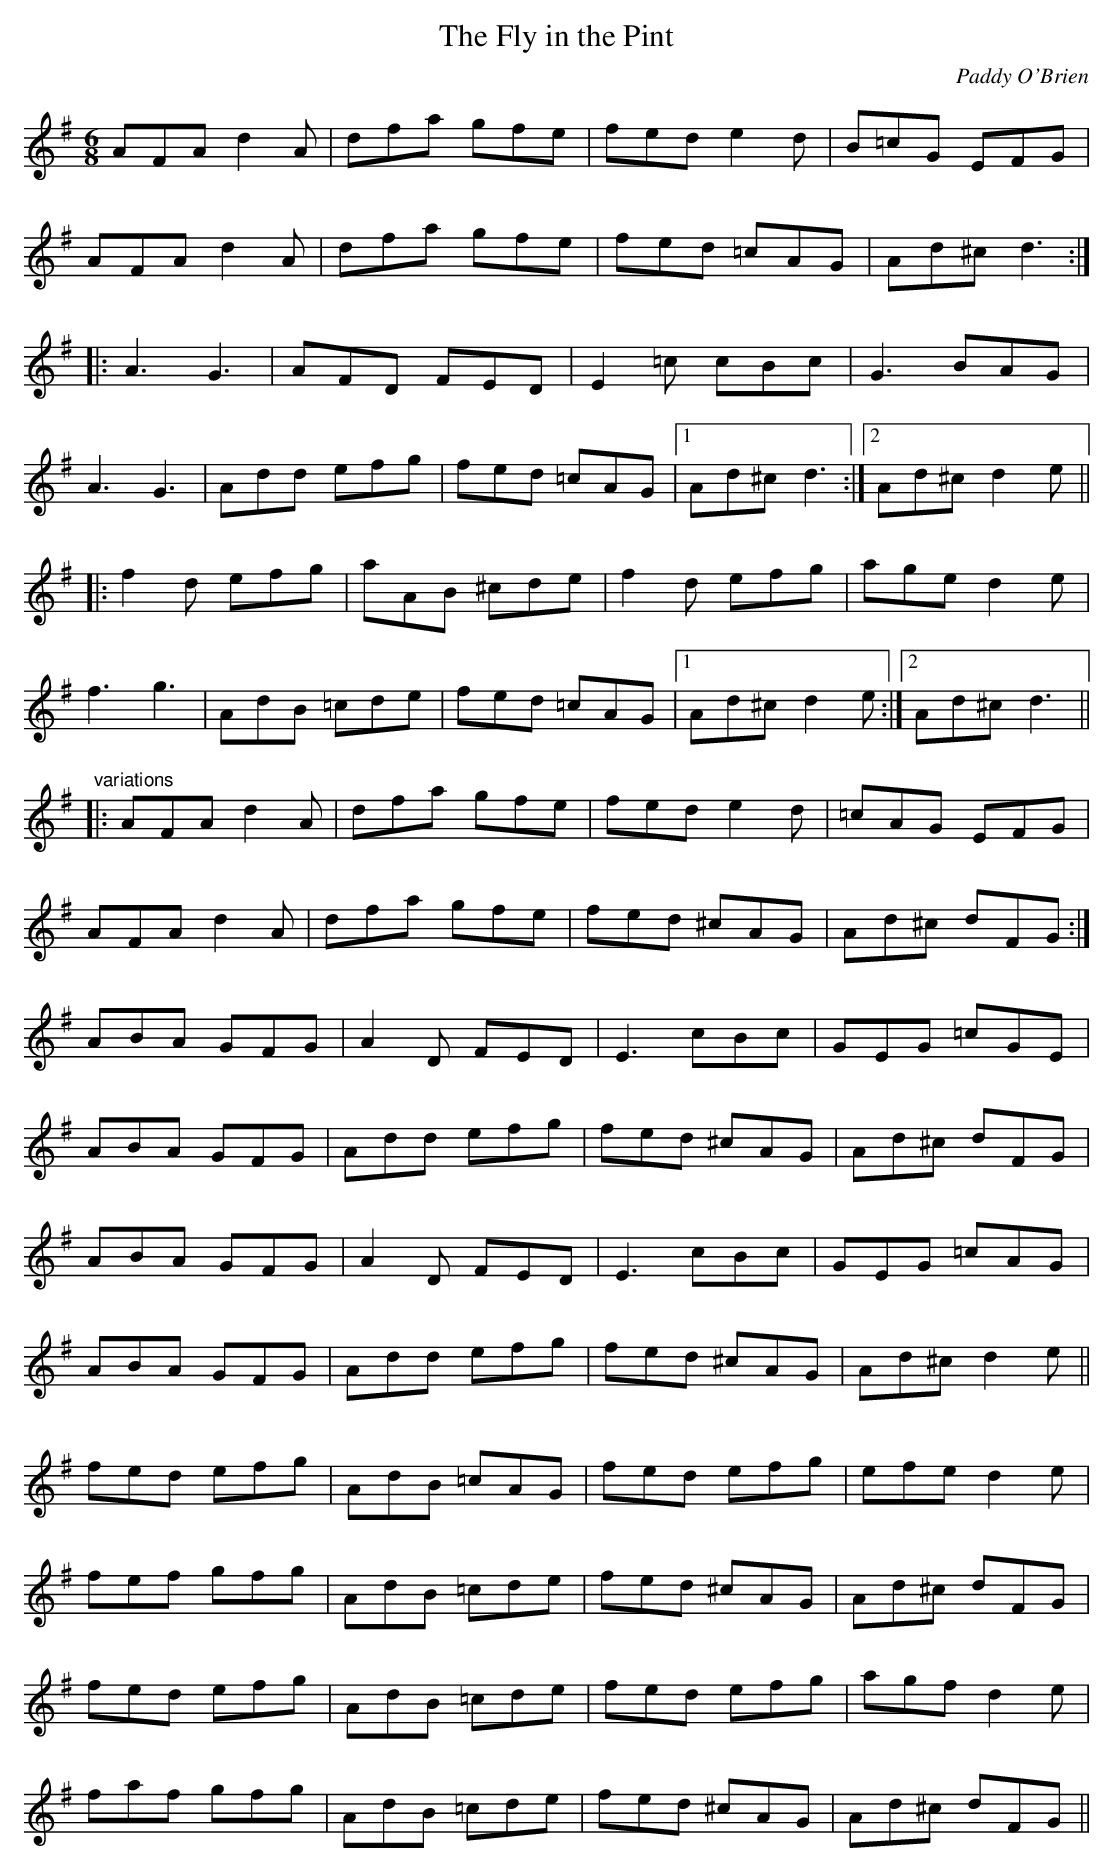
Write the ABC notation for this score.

X:1
T:Fly in the Pint, The
C:Paddy O'Brien
M:6/8
K:Dmix
AFA d2A|dfa gfe|fed e2d|B=cG EFG|
AFA d2A|dfa gfe|fed =cAG|Ad^c d3:|
|:A3 G3|AFD FED|E2=c cBc|G3 BAG|
A3 G3|Add efg|fed =cAG|1 Ad^c d3:|2 Ad^c d2e||
|:f2d efg|aAB ^cde|f2d efg|age d2e|
f3 g3|AdB =cde|fed =cAG|1 Ad^c d2e:|2 Ad^c d3||
"variations"
|:AFA d2A|dfa gfe|fed e2d|=cAG EFG|
AFA d2A|dfa gfe|fed ^cAG|Ad^c dFG:|
ABA GFG|A2D FED|E3 cBc|GEG =cGE|
ABA GFG|Add efg|fed ^cAG|Ad^c dFG|
ABA GFG|A2D FED|E3 cBc|GEG =cAG|
ABA GFG|Add efg|fed ^cAG|Ad^c d2e||
fed efg|AdB =cAG|fed efg|efe d2e|
fef gfg|AdB =cde|fed ^cAG|Ad^c dFG|
fed efg|AdB =cde|fed efg|agf d2e|
faf gfg|AdB =cde|fed ^cAG|Ad^c dFG||
